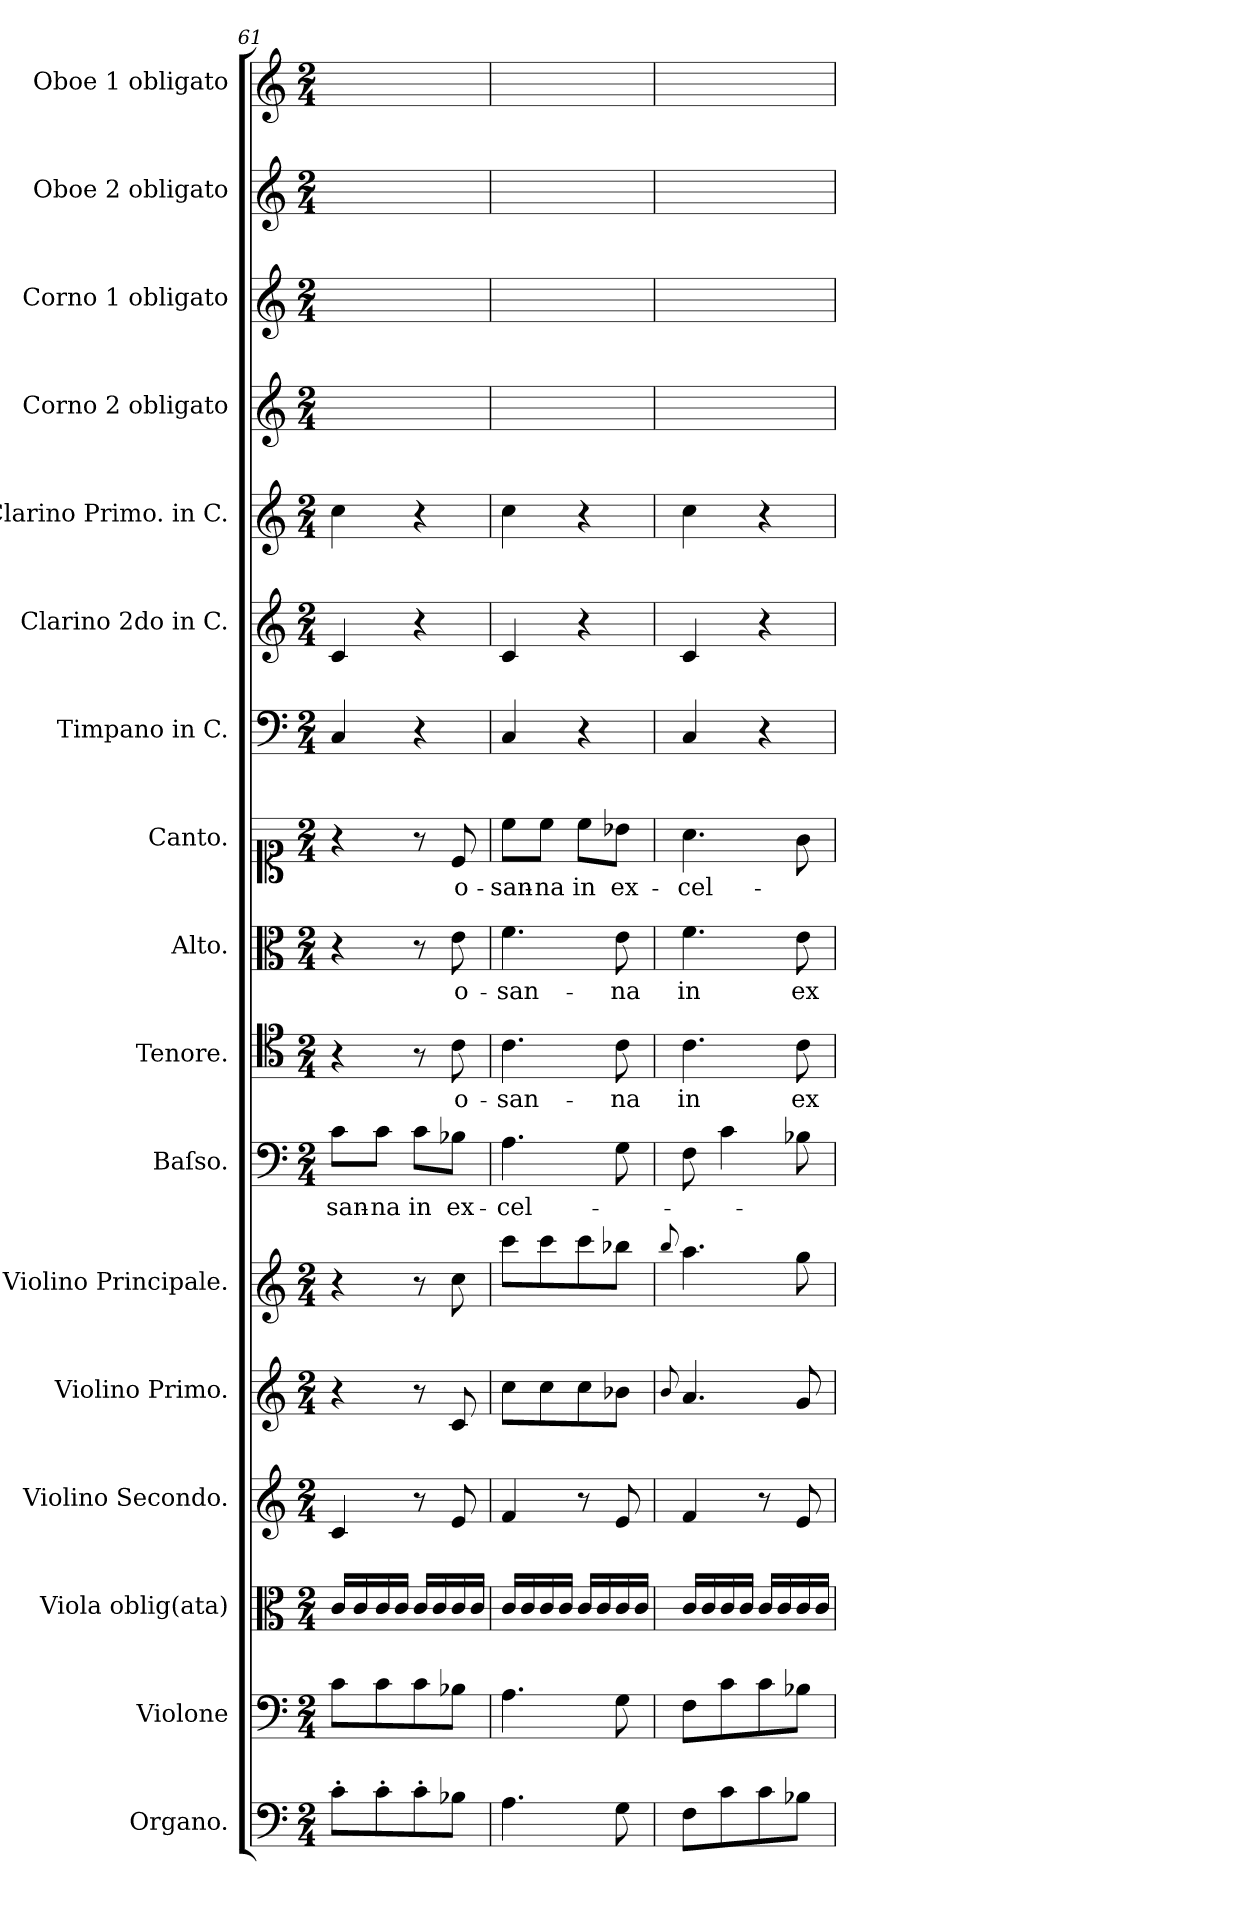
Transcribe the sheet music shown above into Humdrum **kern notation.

**kern	**kern	**kern	**kern	**kern	**kern	**kern	**text	**kern	**text	**kern	**text	**kern	**text	**kern	**kern	**kern	**kern	**kern	**kern	**kern
*part17	*part16	*part15	*part14	*part13	*part12	*part11	*part11	*part10	*part10	*part9	*part9	*part8	*part8	*part7	*part6	*part5	*part4	*part3	*part2	*part1
*staff17	*staff16	*staff15	*staff14	*staff13	*staff12	*staff11	*staff11	*staff10	*staff10	*staff9	*staff9	*staff8	*staff8	*staff7	*staff6	*staff5	*staff4	*staff3	*staff2	*staff1
*I"Organo.	*I"Violone	*I"Viola oblig(ata)	*I"Violino Secondo.	*I"Violino Primo.	*I"Violino Principale.	*I"Baſso.	*	*I"Tenore.	*	*I"Alto.	*	*I"Canto.	*	*I"Timpano in C.	*I"Clarino 2do in C.	*I"Clarino Primo. in C.	*I"Corno 2 obligato	*I"Corno 1 obligato	*I"Oboe 2 obligato	*I"Oboe 1 obligato
*I'Org.	*I'Vlne	*I'Vla.	*	*I'Vn I	*I'Vln. Princ.	*I'B.	*	*I'T.	*	*I'A.	*	*I'C.	*	*I'Timp.	*I'Clno 2 in C.	*I'Clno 1 in C	*I'[C. 2 obl.]	*I'[C. 1 obl.]	*I'[Ob. 2]	*I'[Ob. 1]
*clefF4	*clefF4	*clefC3	*clefG2	*clefG2	*clefG2	*clefF4	*	*clefC4	*	*clefC3	*	*clefC1	*	*clefF4	*clefG2	*clefG2	*clefG2	*clefG2	*clefG2	*clefG2
*k[]	*k[]	*k[]	*k[]	*k[]	*k[]	*k[]	*	*k[]	*	*k[]	*	*k[]	*	*k[]	*k[]	*k[]	*k[]	*k[]	*k[]	*k[]
*M2/4	*M2/4	*M2/4	*M2/4	*M2/4	*M2/4	*M2/4	*	*M2/4	*	*M2/4	*	*M2/4	*	*M2/4	*M2/4	*M2/4	*M2/4	*M2/4	*M2/4	*M2/4
=61	=61	=61	=61	=61	=61	=61	=61	=61	=61	=61	=61	=61	=61	=61	=61	=61	=61	=61	=61	=61
8c'\L	8c\L	16c/LL	4c/	4r	4r	8c\L	-san-	4r	.	4r	.	4r	.	4C/	4c/	4cc\	2ryy	2ryy	2ryy	2ryy
.	.	16c/	.	.	.	.	.	.	.	.	.	.	.	.	.	.	.	.	.	.
8c'\	8c\	16c/	.	.	.	8c\J	-na	.	.	.	.	.	.	.	.	.	.	.	.	.
.	.	16c/JJ	.	.	.	.	.	.	.	.	.	.	.	.	.	.	.	.	.	.
8c'\	8c\	16c/LL	8r	8r	8r	8c\L	in	8r	.	8r	.	8r	.	4r	4r	4r	.	.	.	.
.	.	16c/	.	.	.	.	.	.	.	.	.	.	.	.	.	.	.	.	.	.
8B-X\J	8B-X\J	16c/	8e/	8c/	8cc\	8B-X\J	ex-	8c\	o-	8e\	o-	8c/	o-	.	.	.	.	.	.	.
.	.	16c/JJ	.	.	.	.	.	.	.	.	.	.	.	.	.	.	.	.	.	.
=62	=62	=62	=62	=62	=62	=62	=62	=62	=62	=62	=62	=62	=62	=62	=62	=62	=62	=62	=62	=62
4.A\	4.A\	16c/LL	4f/	8cc\L	8ccc\L	4.A\	-cel-	4.c\	-san-	4.f\	-san-	8cc\L	-san-	4C/	4c/	4cc\	2ryy	2ryy	2ryy	2ryy
.	.	16c/	.	.	.	.	.	.	.	.	.	.	.	.	.	.	.	.	.	.
.	.	16c/	.	8cc\	8ccc\	.	.	.	.	.	.	8cc\J	-na	.	.	.	.	.	.	.
.	.	16c/JJ	.	.	.	.	.	.	.	.	.	.	.	.	.	.	.	.	.	.
.	.	16c/LL	8r	8cc\	8ccc\	.	.	.	.	.	.	8cc\L	in	4r	4r	4r	.	.	.	.
.	.	16c/	.	.	.	.	.	.	.	.	.	.	.	.	.	.	.	.	.	.
8G\	8G\	16c/	8e/	8b-X\J	8bb-X\J	8G\	.	8c\	-na	8e\	-na	8b-X\J	ex-	.	.	.	.	.	.	.
.	.	16c/JJ	.	.	.	.	.	.	.	.	.	.	.	.	.	.	.	.	.	.
=63	=63	=63	=63	=63	=63	=63	=63	=63	=63	=63	=63	=63	=63	=63	=63	=63	=63	=63	=63	=63
.	.	.	.	8qqb/	8qqbb/	.	.	.	.	.	.	.	.	.	.	.	.	.	.	.
8F\L	8F\L	16c/LL	4f/	4.a/	4.aa\	8F\	.	4.c\	in	4.f\	in	4.a\	-cel-	4C/	4c/	4cc\	2ryy	2ryy	2ryy	2ryy
.	.	16c/	.	.	.	.	.	.	.	.	.	.	.	.	.	.	.	.	.	.
8c\	8c\	16c/	.	.	.	4c\	.	.	.	.	.	.	.	.	.	.	.	.	.	.
.	.	16c/JJ	.	.	.	.	.	.	.	.	.	.	.	.	.	.	.	.	.	.
8c\	8c\	16c/LL	8r	.	.	.	.	.	.	.	.	.	.	4r	4r	4r	.	.	.	.
.	.	16c/	.	.	.	.	.	.	.	.	.	.	.	.	.	.	.	.	.	.
8B-X\J	8B-X\J	16c/	8e/	8g/	8gg\	8B-X\	.	8c\	ex-	8e\	ex-	8g\	.	.	.	.	.	.	.	.
.	.	16c/JJ	.	.	.	.	.	.	.	.	.	.	.	.	.	.	.	.	.	.
=	=	=	=	=	=	=	=	=	=	=	=	=	=	=	=	=	=	=	=	=
*-	*-	*-	*-	*-	*-	*-	*-	*-	*-	*-	*-	*-	*-	*-	*-	*-	*-	*-	*-	*-
